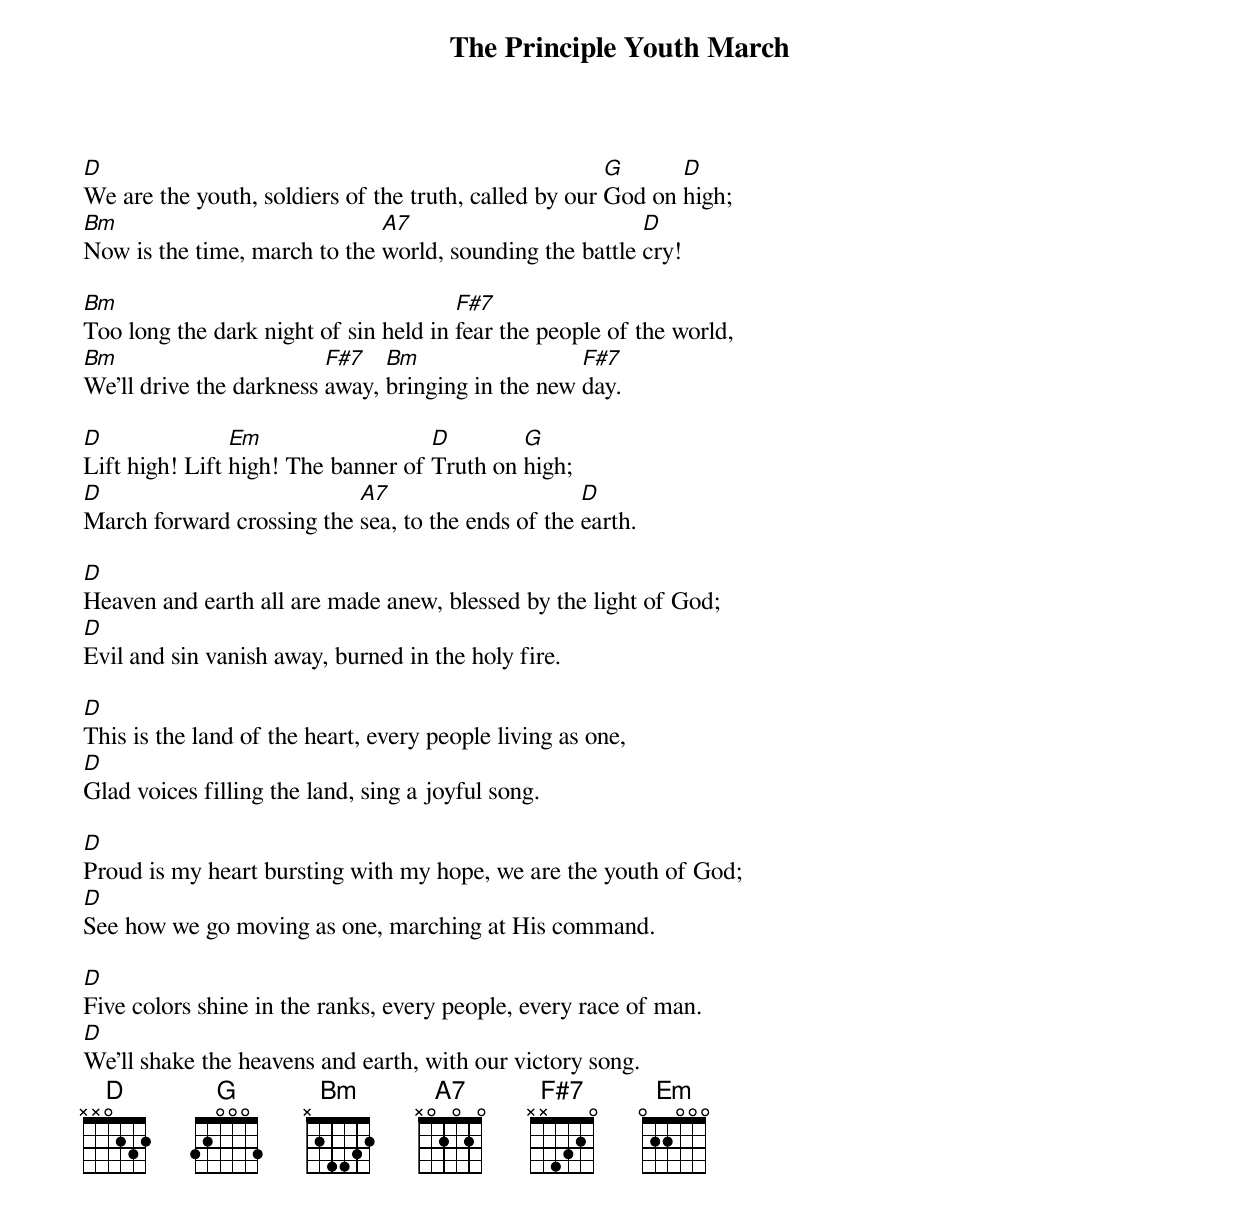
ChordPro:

{title: The Principle Youth March}
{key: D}

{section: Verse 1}
[D]We are the youth, soldiers of the truth, called by our [G]God on [D]high;
[Bm]Now is the time, march to the [A7]world, sounding the battle [D]cry!

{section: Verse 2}
[Bm]Too long the dark night of sin held in [F#7]fear the people of the world,
[Bm]We'll drive the darkness [F#7]away, [Bm]bringing in the new [F#7]day.

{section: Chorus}
[D]Lift high! Lift [Em]high! The banner of [D]Truth on [G]high;
[D]March forward crossing the [A7]sea, to the ends of the [D]earth.

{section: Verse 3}
[D]Heaven and earth all are made anew, blessed by the light of God;
[D]Evil and sin vanish away, burned in the holy fire.

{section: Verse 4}
[D]This is the land of the heart, every people living as one,
[D]Glad voices filling the land, sing a joyful song.

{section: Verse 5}
[D]Proud is my heart bursting with my hope, we are the youth of God;
[D]See how we go moving as one, marching at His command.

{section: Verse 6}
[D]Five colors shine in the ranks, every people, every race of man.
[D]We'll shake the heavens and earth, with our victory song.
